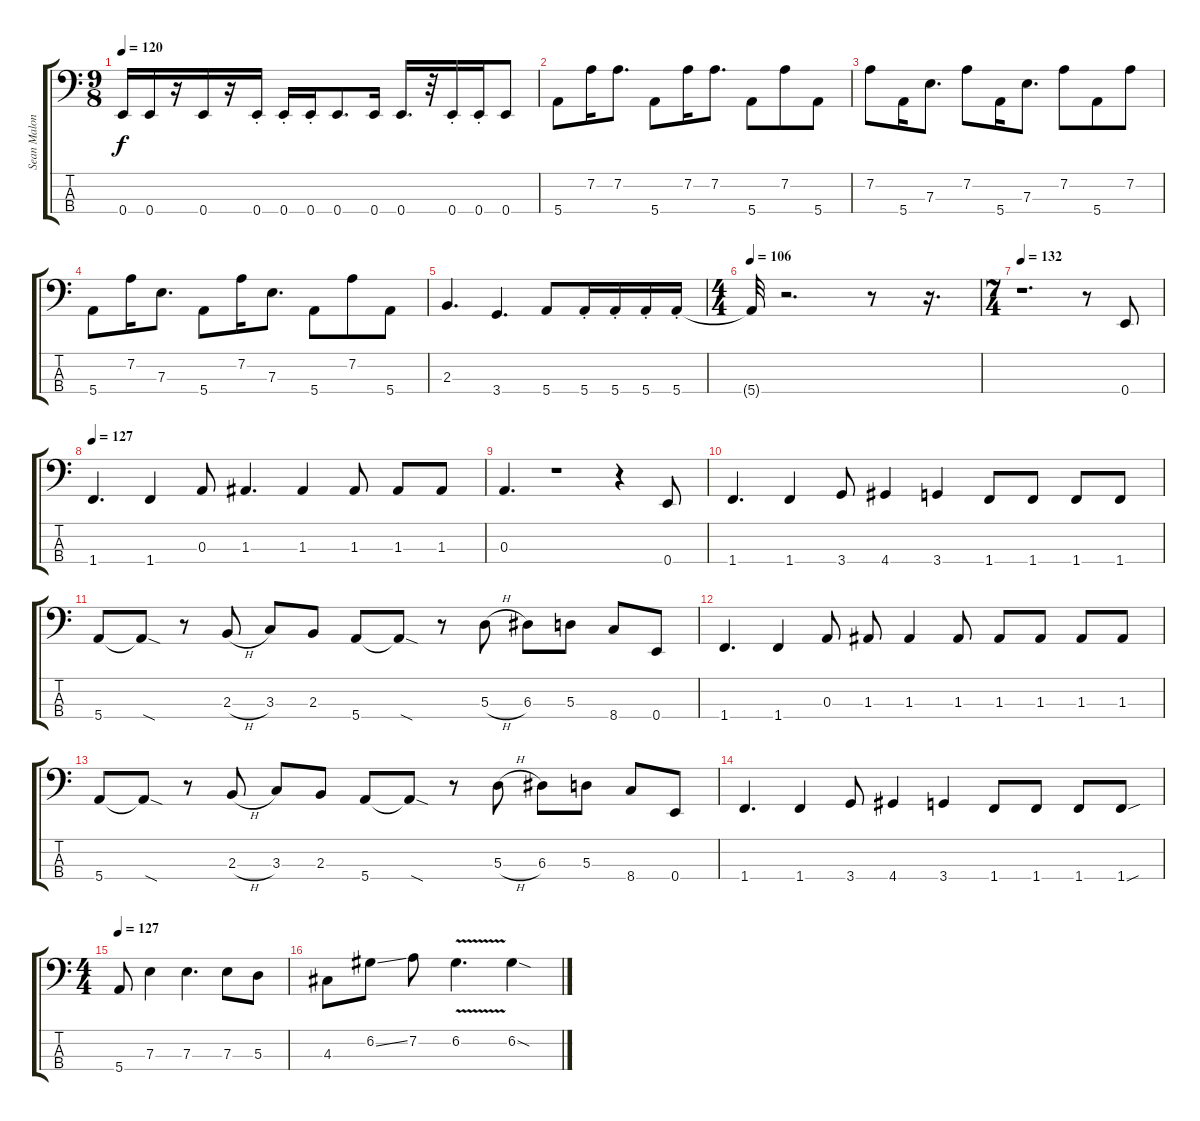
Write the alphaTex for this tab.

\track ("Sean Malone" "Sean Malon") {instrument fretlessbass}
\staff {score tabs}
\tuning (G2 D2 A1 E1) {hide}
\ts (9 8)
\tempo 120
\clef f4
\ks c
0.4.16{dy f} 0.4.16 r.16 0.4.16 r.16 0.4{st}.16 0.4{st}.16 0.4{st}.16 0.4.8{d} 0.4.16 0.4.16{d} r.32 0.4{st}.16 0.4{st}.16 0.4.8 |
5.4.8 7.2.16 7.2.8{d} 5.4.8 7.2.16 7.2.8{d} 5.4.8 7.2.8 5.4.8 |
7.2.8 5.4.16 7.3.8{d} 7.2.8 5.4.16 7.3.8{d} 7.2.8 5.4.8 7.2.8 |
5.4.8 7.2.16 7.3.8{d} 5.4.8 7.2.16 7.3.8{d} 5.4.8 7.2.8 5.4.8 |
2.3.4{d} 3.4.4{d} 5.4.8 5.4{st}.16 5.4{st}.16 5.4{st}.16 5.4{st}.16 |
\ts (4 4)
\tempo 106
5.4{t}.32 r.2{d} r.8 r.16{d} |
\ts (7 4)
\tempo 132
r.1{d} r.8 0.4.8 |
\tempo 127
1.4.4{d} 1.4.4 0.3.8 1.3.4{d} 1.3.4 1.3.8 1.3.8 1.3.8 |
0.3.4{d} r.1 r.4 0.4.8 |
1.4.4{d} 1.4.4 3.4.8 4.4.4 3.4.4 1.4.8 1.4.8 1.4.8 1.4.8 |
5.4.8 5.4{sod t}.8 r.8 2.3{h}.8 3.3.8 2.3.8 5.4.8 5.4{sod t}.8 r.8 5.3{h}.8 6.3.8 5.3.8 8.4.8 0.4.8 |
1.4.4{d} 1.4.4 0.3.8 1.3.8 1.3.4 1.3.8 1.3.8 1.3.8 1.3.8 1.3.8 |
5.4.8 5.4{sod t}.8 r.8 2.3{h}.8 3.3.8 2.3.8 5.4.8 5.4{sod t}.8 r.8 5.3{h}.8 6.3.8 5.3.8 8.4.8 0.4.8 |
1.4.4{d} 1.4.4 3.4.8 4.4.4 3.4.4 1.4.8 1.4.8 1.4.8 1.4{sou}.8 |
\ts (4 4)
\tempo 127
5.4.8 7.3.4 7.3.4{d} 7.3.8 5.3.8 |
4.3.8 6.2{ss}.8 7.2.8 6.2{v}.4{d} 6.2{sod}.4
